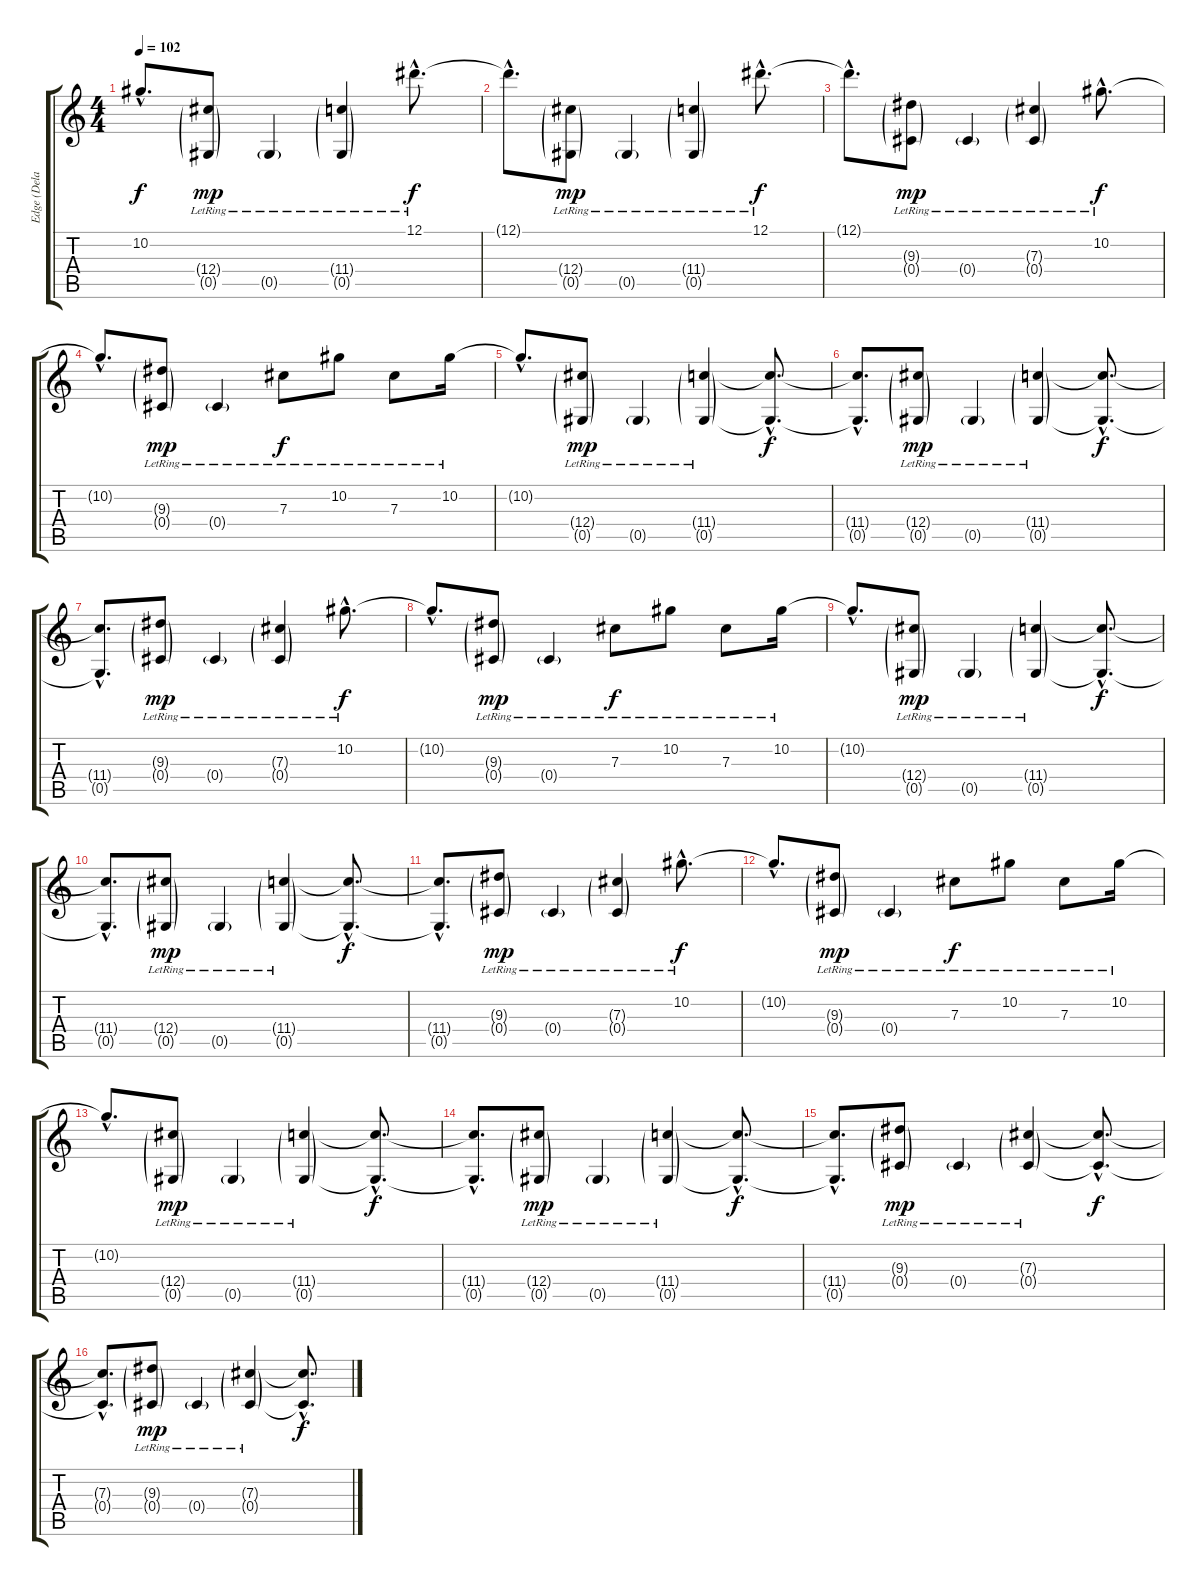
\track ("Edge (Delay)" "Edge (Dela") {instrument electricguitarjazz}
\staff {score tabs}
\tuning (Eb4 Bb3 Gb3 Db3 Ab2 Eb2) {hide}
\ts (4 4)
\tempo 102
\clef g2
\ks c
10.2{hac t}.8{d dy f} (12.4{g lr} 0.5{g lr}).8{dy mp} 0.5{g lr}.4 (11.4{g lr} 0.5{g lr}).4 12.1{hac lr}.8{d dy f} |
12.1{hac t}.8{d} (12.4{g lr} 0.5{g lr}).8{dy mp} 0.5{g lr}.4 (11.4{g lr} 0.5{g lr}).4 12.1{hac lr}.8{d dy f} |
12.1{hac t}.8{d} (9.3{g lr} 0.4{g lr}).8{dy mp} 0.4{g lr}.4 (7.3{g lr} 0.4{g lr}).4 10.2{hac lr}.8{d dy f} |
10.2{hac t}.8{d} (9.3{g lr} 0.4{g lr}).8{dy mp} 0.4{g lr}.4 7.3{lr}.8{dy f} 10.2{lr}.8 7.3{lr}.8 10.2{lr}.16 |
10.2{hac t}.8{d} (12.4{g lr} 0.5{g lr}).8{dy mp} 0.5{g lr}.4 (11.4{g lr} 0.5{g lr}).4 (11.4{hac t} 0.5{hac t}).8{d dy f} |
(11.4{hac t} 0.5{hac t}).8{d} (12.4{g lr} 0.5{g lr}).8{dy mp} 0.5{g lr}.4 (11.4{g lr} 0.5{g lr}).4 (11.4{hac t} 0.5{hac t}).8{d dy f} |
(11.4{hac t} 0.5{hac t}).8{d} (9.3{g lr} 0.4{g lr}).8{dy mp} 0.4{g lr}.4 (7.3{g lr} 0.4{g lr}).4 10.2{hac lr}.8{d dy f} |
10.2{hac t}.8{d} (9.3{g lr} 0.4{g lr}).8{dy mp} 0.4{g lr}.4 7.3{lr}.8{dy f} 10.2{lr}.8 7.3{lr}.8 10.2{lr}.16 |
10.2{hac t}.8{d} (12.4{g lr} 0.5{g lr}).8{dy mp} 0.5{g lr}.4 (11.4{g lr} 0.5{g lr}).4 (11.4{hac t} 0.5{hac t}).8{d dy f} |
(11.4{hac t} 0.5{hac t}).8{d} (12.4{g lr} 0.5{g lr}).8{dy mp} 0.5{g lr}.4 (11.4{g lr} 0.5{g lr}).4 (11.4{hac t} 0.5{hac t}).8{d dy f} |
(11.4{hac t} 0.5{hac t}).8{d} (9.3{g lr} 0.4{g lr}).8{dy mp} 0.4{g lr}.4 (7.3{g lr} 0.4{g lr}).4 10.2{hac lr}.8{d dy f} |
10.2{hac t}.8{d} (9.3{g lr} 0.4{g lr}).8{dy mp} 0.4{g lr}.4 7.3{lr}.8{dy f} 10.2{lr}.8 7.3{lr}.8 10.2{lr}.16 |
10.2{hac t}.8{d} (12.4{g lr} 0.5{g lr}).8{dy mp} 0.5{g lr}.4 (11.4{g lr} 0.5{g lr}).4 (11.4{hac t} 0.5{hac t}).8{d dy f} |
(11.4{hac t} 0.5{hac t}).8{d} (12.4{g lr} 0.5{g lr}).8{dy mp} 0.5{g lr}.4 (11.4{g lr} 0.5{g lr}).4 (11.4{hac t} 0.5{hac t}).8{d dy f} |
(11.4{hac t} 0.5{hac t}).8{d} (9.3{g lr} 0.4{g lr}).8{dy mp} 0.4{g lr}.4 (7.3{g lr} 0.4{g lr}).4 (7.3{hac t} 0.4{hac t}).8{d dy f} |
(7.3{hac t} 0.4{hac t}).8{d} (9.3{g lr} 0.4{g lr}).8{dy mp} 0.4{g lr}.4 (7.3{g lr} 0.4{g lr}).4 (7.3{hac t} 0.4{hac t}).8{d dy f}
